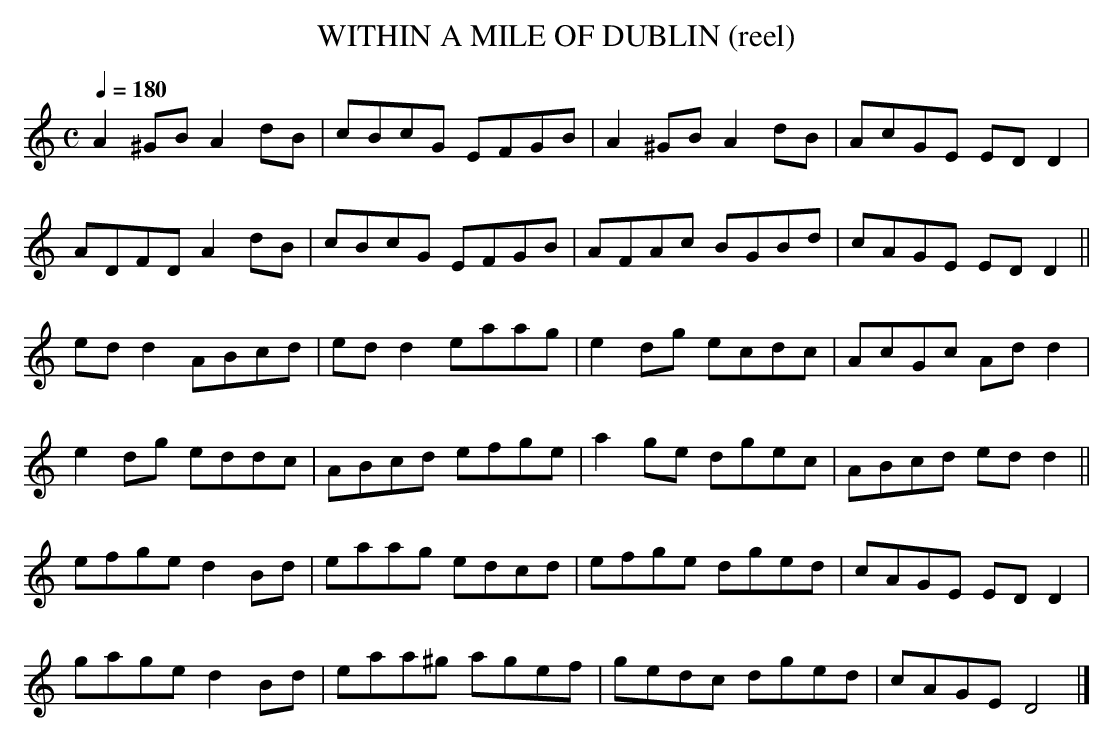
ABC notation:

X:1
T:WITHIN A MILE OF DUBLIN (reel)
Q:1/4=180
M:C
K:C %Dmix
A2^GB A2 dB|cBcG EFGB|A2^GB A2 dB|AcGE EDD2|
ADFD A2 dB| cBcG EFGB|AFAc BGBd|cAGE ED D2||
ed d2 ABcd|ed d2 eaag|e2 dg ecdc|AcGc Ad d2|
e2 dg eddc|ABcd efge|a2 ge dgec|ABcd ed d2||
efge d2Bd|eaag edcd|efge dged|cAGE ED D2|
gage d2Bd|eaa^g agef|gedc dged|cAGE D4|]
